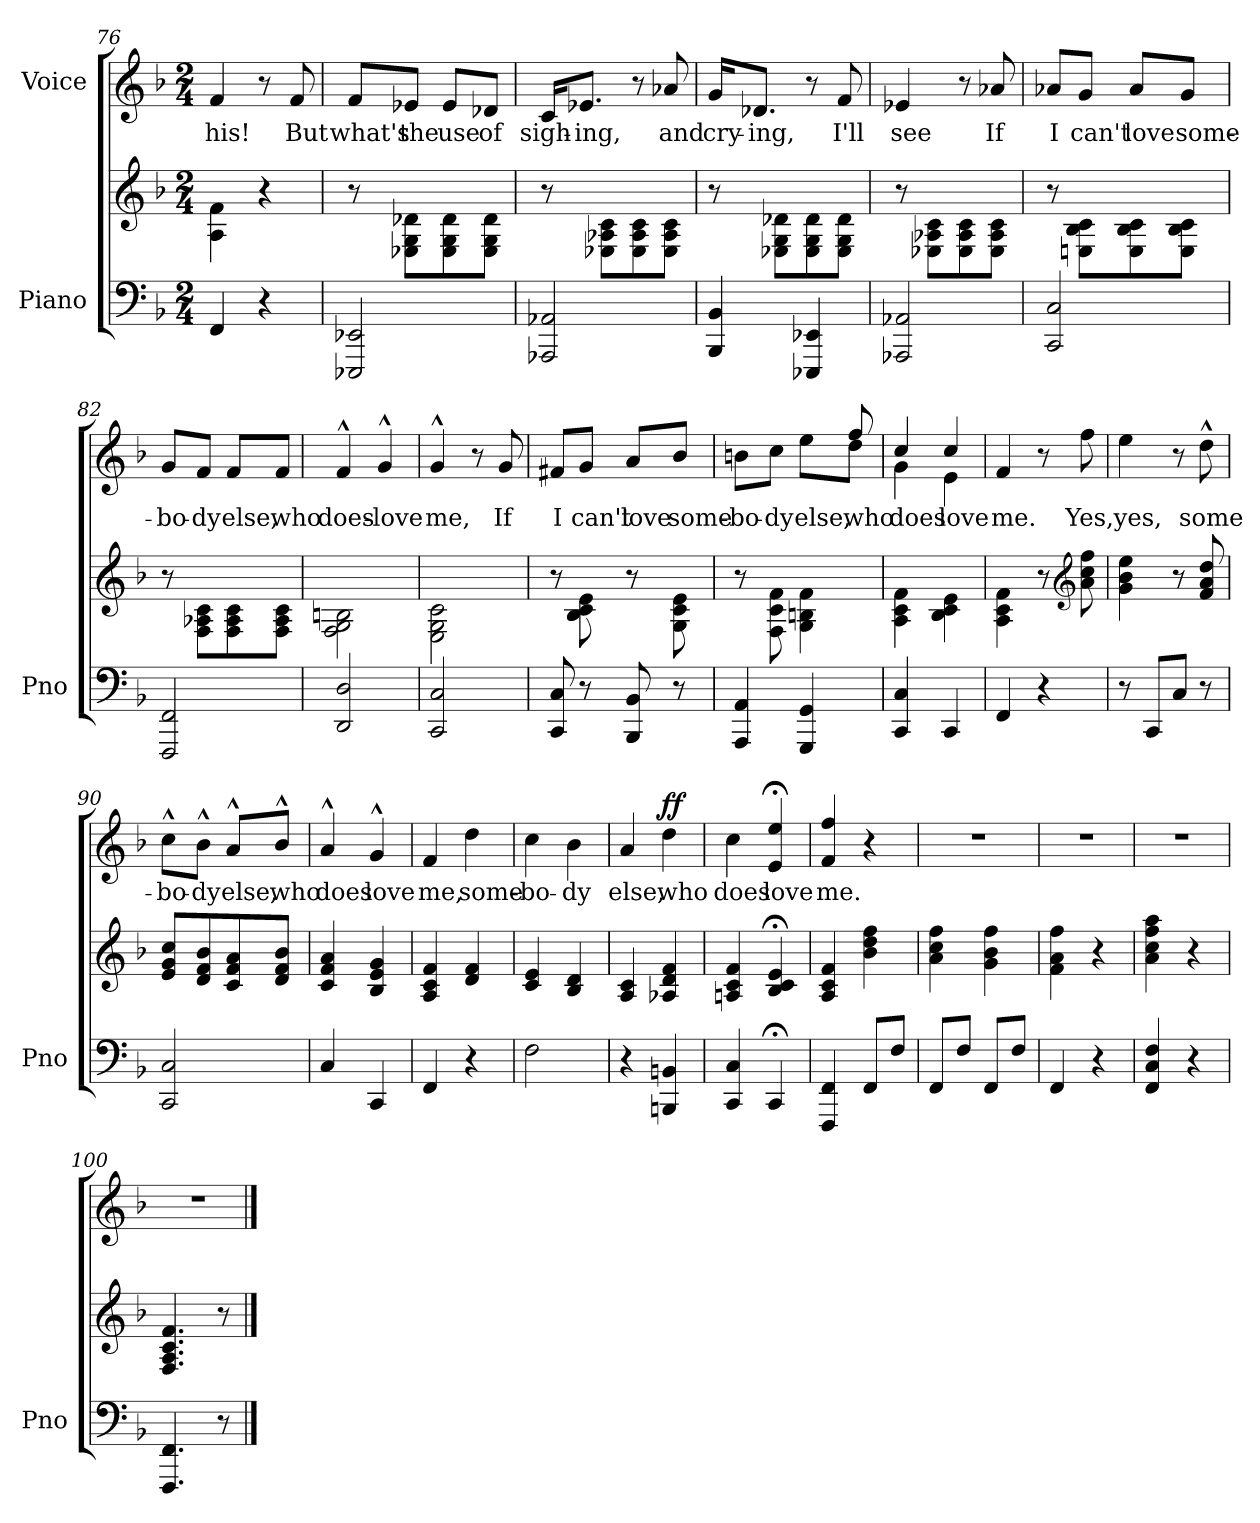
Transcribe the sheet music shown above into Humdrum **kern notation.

**kern	**kern	**kern	**text	**dynam
*part2	*part2	*part1	*part1	*part1
*staff3	*staff2	*staff1	*staff1	*staff1
*I"Piano	*	*I"Voice	*	*
*I'Pno	*	*	*	*
*clefF4	*clefG2	*clefG2	*	*
*k[b-]	*k[b-]	*k[b-]	*	*
*M2/4	*M2/4	*M2/4	*	*
=76	=76	=76	=76	=76
!	!	!	!LO:LY:b	!
4FF/	4A\ 4f\	4f/	his!	.
4r	4r	8r	.	.
!	!	!	!LO:LY:b	!
.	.	8f/	But	.
=77	=77	=77	=77	=77
!	!	!	!LO:LY:b	!
2EEE-X/ 2EE-X/	8r	8f/L	what's	.
!	!	!	!LO:LY:b	!
.	8E-X\ 8G\ 8d-X\L	8e-X/J	the	.
!	!	!	!LO:LY:b	!
.	8E-\ 8G\ 8d-\	8e-/L	use	.
!	!	!	!LO:LY:b	!
.	8E-\ 8G\ 8d-\J	8d-X/J	of	.
!!LO:LB:g=z
=78	=78	=78	=78	=78
!	!	!	!LO:LY:b	!
2AAA-X/ 2AA-X/	8r	16c/KL	sigh-	.
!	!	!	!LO:LY:b	!
.	.	8.e-X/J	ing,	.
.	8E-X\ 8A-X\ 8c\L	.	.	.
.	8E-\ 8A-\ 8c\	8r	.	.
!	!	!	!LO:LY:b	!
.	8E-\ 8A-\ 8c\J	8a-X/	and	.
=79	=79	=79	=79	=79
!	!	!	!LO:LY:b	!
4BBB-/ 4BB-/	8r	16g/KL	cry-	.
!	!	!	!LO:LY:b	!
.	.	8.d-X/J	-ing,	.
.	8E-X\ 8G\ 8d-X\L	.	.	.
4EEE-X/ 4EE-X/	8E-\ 8G\ 8d-\	8r	.	.
!	!	!	!LO:LY:b	!
.	8E-\ 8G\ 8d-\J	8f/	I'll	.
=80	=80	=80	=80	=80
!	!	!	!LO:LY:b	!
2AAA-X/ 2AA-X/	8r	4e-X/	see	.
.	8E-X\ 8A-X\ 8c\L	.	.	.
.	8E-\ 8A-\ 8c\	8r	.	.
!	!	!	!LO:LY:b	!
.	8E-\ 8A-\ 8c\J	8a-X/	If	.
=81	=81	=81	=81	=81
!	!	!	!LO:LY:b	!
2CC/ 2C/	8r	8a-X/L	I	.
!	!	!	!LO:LY:b	!
.	8En\ 8B-\ 8c\L	8g/J	can't	.
!	!	!	!LO:LY:b	!
.	8E\ 8B-\ 8c\	8a-/L	love	.
!	!	!	!LO:LY:b	!
.	8E\ 8B-\ 8c\J	8g/J	some-	.
=82	=82	=82	=82	=82
!	!	!	!LO:LY:b	!
2FFF/ 2FF/	8r	8g/L	-bo-	.
!	!	!	!LO:LY:b	!
.	8F\ 8A-X\ 8c\L	8f/J	-dy	.
!	!	!	!LO:LY:b	!
.	8F\ 8A-\ 8c\	8f/L	else,	.
!	!	!	!LO:LY:b	!
.	8F\ 8A-\ 8c\J	8f/J	who	.
!!LO:LB:g=z
=83	=83	=83	=83	=83
!	!	!	!LO:LY:b	!
2DD/ 2D/	2F\ 2G\ 2Bn\	4f^^/	does-	.
!	!	!	!LO:LY:b	!
.	.	4g^^/	love	.
=84	=84	=84	=84	=84
!	!	!	!LO:LY:b	!
2CC/ 2C/	2E\ 2G\ 2c\	4g^^/	me,	.
.	.	8r	.	.
!	!	!	!LO:LY:b	!
.	.	8g/	If	.
=85	=85	=85	=85	=85
!	!	!	!LO:LY:b	!
8CC/ 8C/	8r	8f#X/L	I	.
!	!	!	!LO:LY:b	!
8r	8B-\ 8c\ 8e\	8g/J	can't	.
!	!	!	!LO:LY:b	!
8BBB-/ 8BB-/	8r	8a/L	love	.
!	!	!	!LO:LY:b	!
8r	8G\ 8c\ 8e\	8b-/J	some-	.
=86	=86	=86	=86	=86
!	!	!	!LO:LY:b	!
*	*	*^	*	*
4AAA/ 4AA/	8r	8bn\L	4.ryy	-bo-	.
!	!	!	!	!LO:LY:b	!
.	8F\ 8c\ 8f\	8cc\J	.	-dy	.
!	!	!	!	!LO:LY:b	!
4GGG/ 4GG/	4G\ 4Bn\ 4f\	8ee\L	.	else,	.
!	!	!	!	!LO:LY:b	!
.	.	8dd\J	8ff/	who	.
=87	=87	=87	=87	=87	=87
!	!	!	!	!LO:LY:b	!
4CC/ 4C/	4A\ 4c\ 4f\	4g\	4cc/	does	.
!	!	!	!	!LO:LY:b	!
4CC/	4B-\ 4c\ 4e\	4e\	4cc/	love	.
!!LO:LB:g=z
=88	=88	=88	=88	=88	=88
!	!	!	!	!LO:LY:b	!
*	*	*v	*v	*	*
4FF/	4A\ 4c\ 4f\	4f/	me.	.
4r	8r	8r	.	.
*	*clefG2	*	*	*
!	!	!	!LO:LY:b	!
.	8a\ 8cc\ 8ff\	8ff\	Yes,	.
=89	=89	=89	=89	=89
!	!	!	!LO:LY:b	!
8r	4g\ 4b-\ 4ee\	4ee\	yes,	.
8CC/L	.	.	.	.
8C/J	8r	8r	.	.
!	!	!	!LO:LY:b	!
8r	8f/ 8a/ 8dd/	8dd^^\	some-	.
=90	=90	=90	=90	=90
!	!	!	!LO:LY:b	!
2CC/ 2C/	8e/ 8g/ 8cc/L	8cc^^\L	-bo-	.
!	!	!	!LO:LY:b	!
.	8d/ 8f/ 8b-/	8b-^^\J	-dy	.
!	!	!	!LO:LY:b	!
.	8c/ 8f/ 8a/	8a^^/L	else,	.
!	!	!	!LO:LY:b	!
.	8d/ 8f/ 8b-/J	8b-^^/J	who	.
=91	=91	=91	=91	=91
!	!	!	!LO:LY:b	!
4C/	4c/ 4f/ 4a/	4a^^/	does	.
!	!	!	!LO:LY:b	!
4CC/	4B-/ 4e/ 4g/	4g^^/	love	.
=92	=92	=92	=92	=92
!	!	!	!LO:LY:b	!
4FF/	4A/ 4c/ 4f/	4f/	me,	.
!	!	!	!LO:LY:b	!
4r	4d/ 4f/	4dd\	some-	.
!!LO:LB:g=z
=93	=93	=93	=93	=93
!	!	!	!LO:LY:b	!
2F\	4c/ 4e/	4cc\	-bo-	.
!	!	!	!LO:LY:b	!
.	4B-/ 4d/	4b-\	-dy	.
=94	=94	=94	=94	=94
!	!	!	!LO:LY:b	!
4r	4A/ 4c/	4a/	else,	.
!	!	!	!LO:LY:b	!LO:DY:a
4BBBn/ 4BBn/	4A-X/ 4d/ 4f/	4dd\	who	ff
=95	=95	=95	=95	=95
!	!	!	!LO:LY:b	!
4CC/ 4C/	4An/ 4c/ 4f/	4cc\	does	.
!	!	!	!LO:LY:b	!
4CC;</	4B-/;< 4c/;< 4e/;<	4e/;< 4ee/;<	love	.
=96	=96	=96	=96	=96
!	!	!	!LO:LY:b	!
4FFF/ 4FF/	4A/ 4c/ 4f/	4f/ 4ff/	me.	.
8FF/L	4b-\ 4dd\ 4ff\	4r	.	.
8F/J	.	.	.	.
=97	=97	=97	=97	=97
8FF/L	4a\ 4cc\ 4ff\	2r	.	.
8F/J	.	.	.	.
8FF/L	4g\ 4b-\ 4ff\	.	.	.
8F/J	.	.	.	.
=98	=98	=98	=98	=98
4FF/	4f\ 4a\ 4ff\	2r	.	.
4r	4r	.	.	.
=99	=99	=99	=99	=99
4FF/ 4C/ 4F/	4a\ 4cc\ 4ff\ 4aa\	2r	.	.
4r	4r	.	.	.
=100	=100	=100	=100	=100
4.FFF/ 4.FF/	4.F/ 4.A/ 4.c/ 4.f/	2r	.	.
8r	8r	.	.	.
==	==	==	==	==
*-	*-	*-	*-	*-
